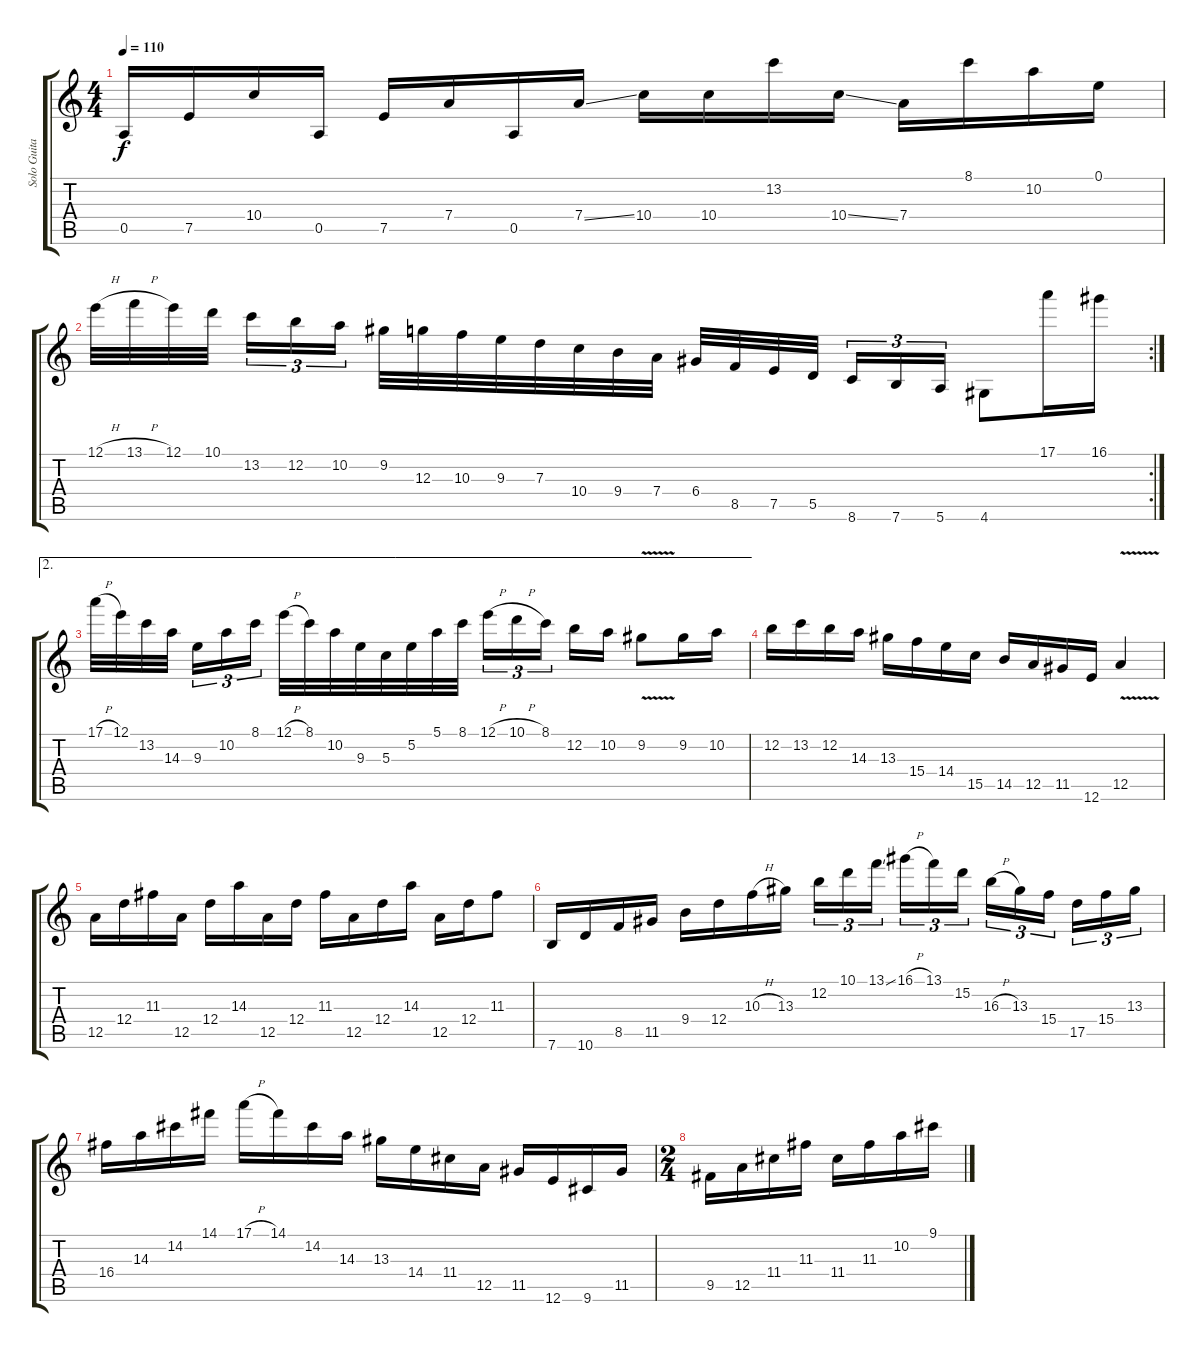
\track ("Solo Guitar" "Solo Guita") {instrument distortionguitar}
\staff {score tabs}
\tuning (E4 B3 G3 D3 A2 E2) {hide}
\ts (4 4)
\tempo 110
\clef g2
\ks c
0.5.16{dy f} 7.5.16 10.4.16 0.5.16 7.5.16 7.4.16 0.5.16 7.4{ss}.16 10.4.16 10.4.16 13.2.16 10.4{ss}.16 7.4.16 8.1.16 10.2.16 0.1.16 |
\rc 2
12.1{h}.32 13.1{h}.32 12.1.32 10.1.32 13.2.16{tu (3 2)} 12.2.16{tu (3 2)} 10.2.16{tu (3 2)} 9.2.32 12.3.32 10.3.32 9.3.32 7.3.32 10.4.32 9.4.32 7.4.32 6.4.32 8.5.32 7.5.32 5.5.32 8.6.16{tu (3 2)} 7.6.16{tu (3 2)} 5.6.16{tu (3 2)} 4.6.8 17.1.16 16.1.16 |
\ae 2
17.1{h}.32 12.1.32 13.2.32 14.3.32 9.3.16{tu (3 2)} 10.2.16{tu (3 2)} 8.1.16{tu (3 2)} 12.1{h}.32 8.1.32 10.2.32 9.3.32 5.3.32 5.2.32 5.1.32 8.1.32 12.1{h}.16{tu (3 2)} 10.1{h}.16{tu (3 2)} 8.1.16{tu (3 2)} 12.2.16 10.2.16 9.2{v}.8 9.2.16 10.2.16 |
12.2.16 13.2.16 12.2.16 14.3.16 13.3.16 15.4.16 14.4.16 15.5.16 14.5.16 12.5.16 11.5.16 12.6.16 12.5{v}.4 |
12.5.16 12.4.16 11.3.16 12.5.16 12.4.16 14.3.16 12.5.16 12.4.16 11.3.16 12.5.16 12.4.16 14.3.16 12.5.16 12.4.16 11.3.8 |
7.6.16 10.6.16 8.5.16 11.5.16 9.4.16 12.4.16 10.3{h}.16 13.3.16 12.2.16{tu (3 2)} 10.1.16{tu (3 2)} 13.1{ss}.16{tu (3 2)} 16.1{h}.16{tu (3 2)} 13.1.16{tu (3 2)} 15.2.16{tu (3 2)} 16.3{h}.16{tu (3 2)} 13.3.16{tu (3 2)} 15.4.16{tu (3 2)} 17.5.16{tu (3 2)} 15.4.16{tu (3 2)} 13.3.16{tu (3 2)} |
16.4.16 14.3.16 14.2.16 14.1.16 17.1{h}.16 14.1.16 14.2.16 14.3.16 13.3.16 14.4.16 11.4.16 12.5.16 11.5.16 12.6.16 9.6.16 11.5.16 |
\ts (2 4)
9.5.16 12.5.16 11.4.16 11.3.16 11.4.16 11.3.16 10.2.16 9.1.16
